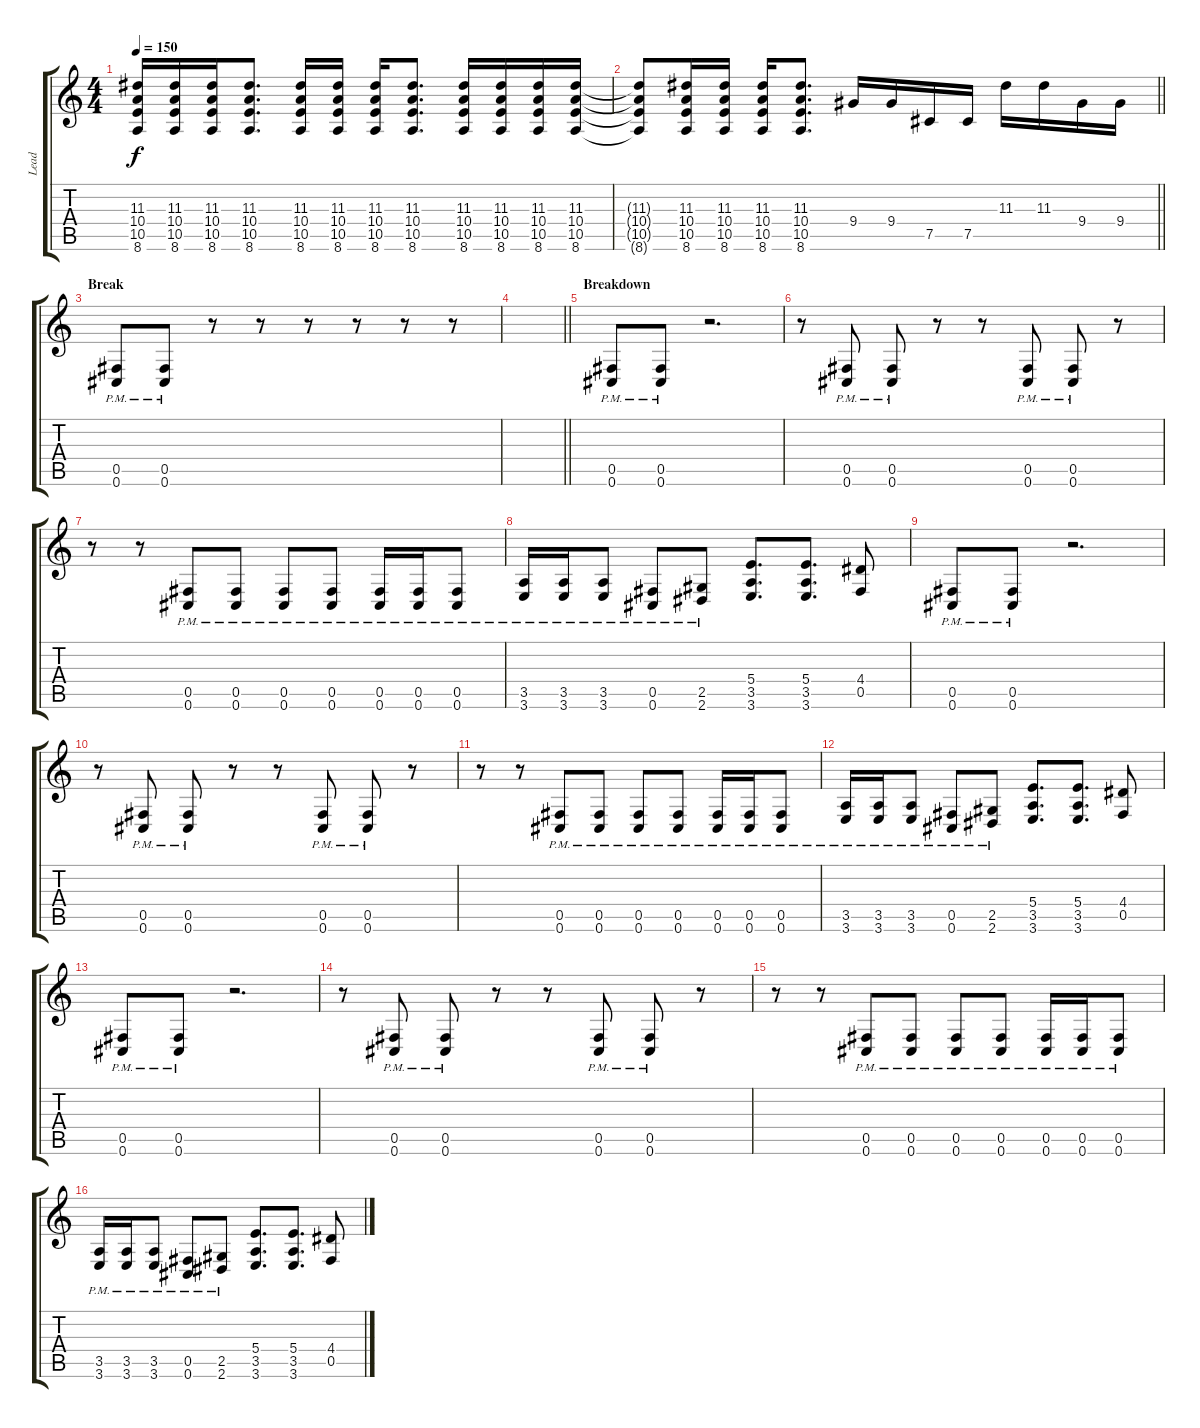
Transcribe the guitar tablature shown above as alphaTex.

\track ("Lead" "Lead") {instrument distortionguitar}
\staff {score tabs}
\tuning (Db4 Ab3 E3 B2 Gb2 Db2) {hide}
\ts (4 4)
\tempo 150
\clef g2
\ks c
(11.3 10.4 10.5 8.6).16{dy f} (11.3 10.4 10.5 8.6).16 (11.3 10.4 10.5 8.6).16 (11.3 10.4 10.5 8.6).8{d} (11.3 10.4 10.5 8.6).16 (11.3 10.4 10.5 8.6).16 (11.3 10.4 10.5 8.6).16 (11.3 10.4 10.5 8.6).8{d} (11.3 10.4 10.5 8.6).16 (11.3 10.4 10.5 8.6).16 (11.3 10.4 10.5 8.6).16 (11.3 10.4 10.5 8.6).16 |
\barLineRight lightlight
(11.3{t} 10.4{t} 10.5{t} 8.6{t}).8 (11.3 10.4 10.5 8.6).16 (11.3 10.4 10.5 8.6).16 (11.3 10.4 10.5 8.6).16 (11.3 10.4 10.5 8.6).8{d} 9.4.16 9.4.16 7.5.16 7.5.16 11.3.16 11.3.16 9.4.16 9.4.16 |
\section ("" "Break")
(0.5{pm} 0.6{pm}).8 (0.5{pm} 0.6{pm}).8 r.8 r.8 r.8 r.8 r.8 r.8 |
\barLineRight lightlight
|
\section ("" "Breakdown")
(0.5{pm} 0.6{pm}).8 (0.5{pm} 0.6{pm}).8 r.2{d} |
r.8 (0.5{pm} 0.6{pm}).8 (0.5{pm} 0.6{pm}).8 r.8 r.8 (0.5{pm} 0.6{pm}).8 (0.5{pm} 0.6{pm}).8 r.8 |
r.8 r.8 (0.5{pm} 0.6{pm}).8 (0.5{pm} 0.6{pm}).8 (0.5{pm} 0.6{pm}).8 (0.5{pm} 0.6{pm}).8 (0.5{pm} 0.6{pm}).16 (0.5{pm} 0.6{pm}).16 (0.5{pm} 0.6{pm}).8 |
(3.5{pm} 3.6{pm}).16 (3.5{pm} 3.6{pm}).16 (3.5{pm} 3.6{pm}).8 (0.5{pm} 0.6{pm}).8 (2.5{pm} 2.6{pm}).8 (5.4 3.5 3.6).8{d} (5.4 3.5 3.6).8{d} (4.4 0.5).8 |
(0.5{pm} 0.6{pm}).8 (0.5{pm} 0.6{pm}).8 r.2{d} |
r.8 (0.5{pm} 0.6{pm}).8 (0.5{pm} 0.6{pm}).8 r.8 r.8 (0.5{pm} 0.6{pm}).8 (0.5{pm} 0.6{pm}).8 r.8 |
r.8 r.8 (0.5{pm} 0.6{pm}).8 (0.5{pm} 0.6{pm}).8 (0.5{pm} 0.6{pm}).8 (0.5{pm} 0.6{pm}).8 (0.5{pm} 0.6{pm}).16 (0.5{pm} 0.6{pm}).16 (0.5{pm} 0.6{pm}).8 |
(3.5{pm} 3.6{pm}).16 (3.5{pm} 3.6{pm}).16 (3.5{pm} 3.6{pm}).8 (0.5{pm} 0.6{pm}).8 (2.5{pm} 2.6{pm}).8 (5.4 3.5 3.6).8{d} (5.4 3.5 3.6).8{d} (4.4 0.5).8 |
(0.5{pm} 0.6{pm}).8 (0.5{pm} 0.6{pm}).8 r.2{d} |
r.8 (0.5{pm} 0.6{pm}).8 (0.5{pm} 0.6{pm}).8 r.8 r.8 (0.5{pm} 0.6{pm}).8 (0.5{pm} 0.6{pm}).8 r.8 |
r.8 r.8 (0.5{pm} 0.6{pm}).8 (0.5{pm} 0.6{pm}).8 (0.5{pm} 0.6{pm}).8 (0.5{pm} 0.6{pm}).8 (0.5{pm} 0.6{pm}).16 (0.5{pm} 0.6{pm}).16 (0.5{pm} 0.6{pm}).8 |
(3.5{pm} 3.6{pm}).16 (3.5{pm} 3.6{pm}).16 (3.5{pm} 3.6{pm}).8 (0.5{pm} 0.6{pm}).8 (2.5{pm} 2.6{pm}).8 (5.4 3.5 3.6).8{d} (5.4 3.5 3.6).8{d} (4.4 0.5).8
